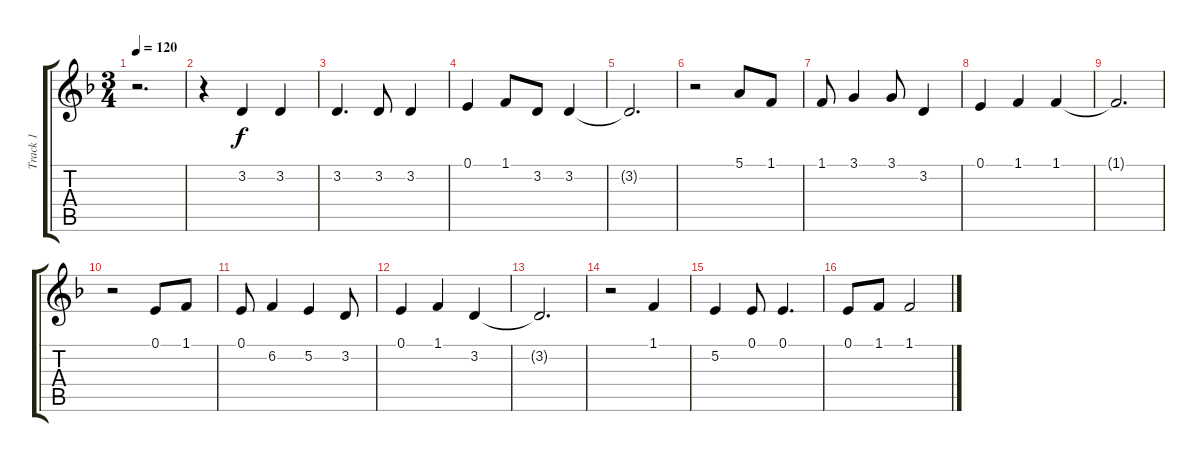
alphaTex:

\track ("Track 1" "Track 1") {instrument cello}
\staff {score tabs}
\tuning (E4 B3 G3 D3 A2 E2) {hide}
\ts (3 4)
\tempo 120
\clef g2
\ks dminor
r.2{d dy f} |
r.4 3.2.4 3.2.4 |
3.2.4{d} 3.2.8 3.2.4 |
0.1.4 1.1.8 3.2.8 3.2.4 |
3.2{t}.2{d} |
r.2 5.1.8 1.1.8 |
1.1.8 3.1.4 3.1.8 3.2.4 |
0.1.4 1.1.4 1.1.4 |
1.1{t}.2{d} |
r.2 0.1.8 1.1.8 |
0.1.8 6.2.4 5.2.4 3.2.8 |
0.1.4 1.1.4 3.2.4 |
3.2{t}.2{d} |
r.2 1.1.4 |
5.2.4 0.1.8 0.1.4{d} |
0.1.8 1.1.8 1.1.2
